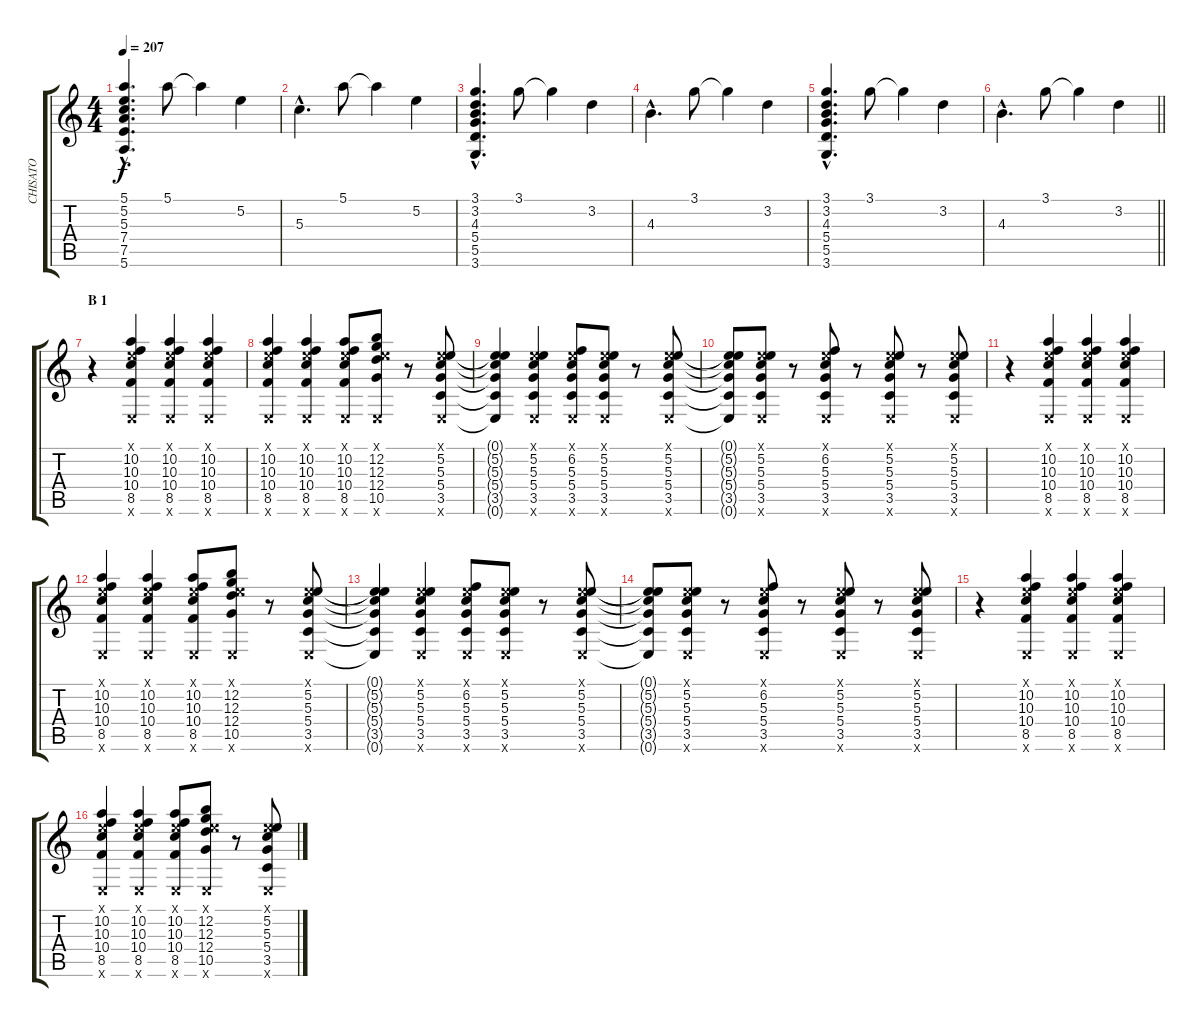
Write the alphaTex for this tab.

\track ("CHISATO" "CHISATO") {instrument distortionguitar}
\staff {score tabs}
\tuning (E4 B3 G3 D3 A2 E2) {hide}
\ts (4 4)
\tempo 207
\clef g2
\ks c
(5.1{hac} 5.2{hac} 5.3{hac} 7.4{hac} 7.5{hac} 5.6{hac}).4{d dy f} 5.1.8 5.1{t}.4 5.2.4 |
5.3{hac}.4{d} 5.1.8 5.1{t}.4 5.2.4 |
(3.1{hac} 3.2{hac} 4.3{hac} 5.4{hac} 5.5{hac} 3.6{hac}).4{d} 3.1.8 3.1{t}.4 3.2.4 |
4.3{hac}.4{d} 3.1.8 3.1{t}.4 3.2.4 |
(3.1{hac} 3.2{hac} 4.3{hac} 5.4{hac} 5.5{hac} 3.6{hac}).4{d} 3.1.8 3.1{t}.4 3.2.4 |
\barLineRight lightlight
4.3{hac}.4{d} 3.1.8 3.1{t}.4 3.2.4 |
\section ("" "B 1")
r.4{volume 9 instrument distortionguitar} (0.1{x} 10.2 10.3 10.4 8.5 0.6{x}).4 (0.1{x} 10.2 10.3 10.4 8.5 0.6{x}).4 (0.1{x} 10.2 10.3 10.4 8.5 0.6{x}).4 |
(0.1{x} 10.2 10.3 10.4 8.5 0.6{x}).4 (0.1{x} 10.2 10.3 10.4 8.5 0.6{x}).4 (0.1{x} 10.2 10.3 10.4 8.5 0.6{x}).8 (0.1{x} 12.2 12.3 12.4 10.5 0.6{x}).8 r.8 (0.1{x} 5.2 5.3 5.4 3.5 0.6{x}).8 |
(0.1{t} 5.2{t} 5.3{t} 5.4{t} 3.5{t} 0.6{t}).4 (0.1{x} 5.2 5.3 5.4 3.5 0.6{x}).4 (0.1{x} 6.2 5.3 5.4 3.5 0.6{x}).8 (0.1{x} 5.2 5.3 5.4 3.5 0.6{x}).8 r.8 (0.1{x} 5.2 5.3 5.4 3.5 0.6{x}).8 |
(0.1{t} 5.2{t} 5.3{t} 5.4{t} 3.5{t} 0.6{t}).8 (0.1{x} 5.2 5.3 5.4 3.5 0.6{x}).8 r.8 (0.1{x} 6.2 5.3 5.4 3.5 0.6{x}).8 r.8 (0.1{x} 5.2 5.3 5.4 3.5 0.6{x}).8 r.8 (0.1{x} 5.2 5.3 5.4 3.5 0.6{x}).8 |
r.4 (0.1{x} 10.2 10.3 10.4 8.5 0.6{x}).4 (0.1{x} 10.2 10.3 10.4 8.5 0.6{x}).4 (0.1{x} 10.2 10.3 10.4 8.5 0.6{x}).4 |
(0.1{x} 10.2 10.3 10.4 8.5 0.6{x}).4 (0.1{x} 10.2 10.3 10.4 8.5 0.6{x}).4 (0.1{x} 10.2 10.3 10.4 8.5 0.6{x}).8 (0.1{x} 12.2 12.3 12.4 10.5 0.6{x}).8 r.8 (0.1{x} 5.2 5.3 5.4 3.5 0.6{x}).8 |
(0.1{t} 5.2{t} 5.3{t} 5.4{t} 3.5{t} 0.6{t}).4 (0.1{x} 5.2 5.3 5.4 3.5 0.6{x}).4 (0.1{x} 6.2 5.3 5.4 3.5 0.6{x}).8 (0.1{x} 5.2 5.3 5.4 3.5 0.6{x}).8 r.8 (0.1{x} 5.2 5.3 5.4 3.5 0.6{x}).8 |
(0.1{t} 5.2{t} 5.3{t} 5.4{t} 3.5{t} 0.6{t}).8 (0.1{x} 5.2 5.3 5.4 3.5 0.6{x}).8 r.8 (0.1{x} 6.2 5.3 5.4 3.5 0.6{x}).8 r.8 (0.1{x} 5.2 5.3 5.4 3.5 0.6{x}).8 r.8 (0.1{x} 5.2 5.3 5.4 3.5 0.6{x}).8 |
r.4 (0.1{x} 10.2 10.3 10.4 8.5 0.6{x}).4 (0.1{x} 10.2 10.3 10.4 8.5 0.6{x}).4 (0.1{x} 10.2 10.3 10.4 8.5 0.6{x}).4 |
(0.1{x} 10.2 10.3 10.4 8.5 0.6{x}).4 (0.1{x} 10.2 10.3 10.4 8.5 0.6{x}).4 (0.1{x} 10.2 10.3 10.4 8.5 0.6{x}).8 (0.1{x} 12.2 12.3 12.4 10.5 0.6{x}).8 r.8 (0.1{x} 5.2 5.3 5.4 3.5 0.6{x}).8
